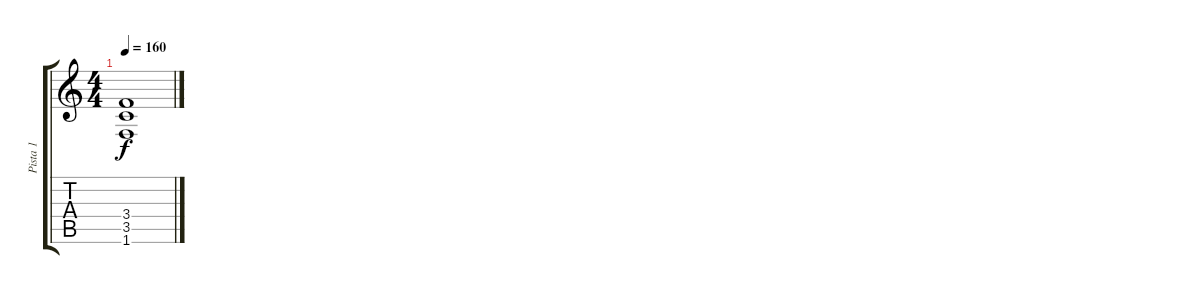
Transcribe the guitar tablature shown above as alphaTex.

\track ("Pista 1" "Pista 1") {instrument distortionguitar}
\staff {score tabs}
\tuning (E4 B3 G3 D3 A2 E2) {hide}
\ts (4 4)
\tempo 160
\clef g2
\ks c
(3.4{t} 3.5{t} 1.6{t}).1{dy f}
